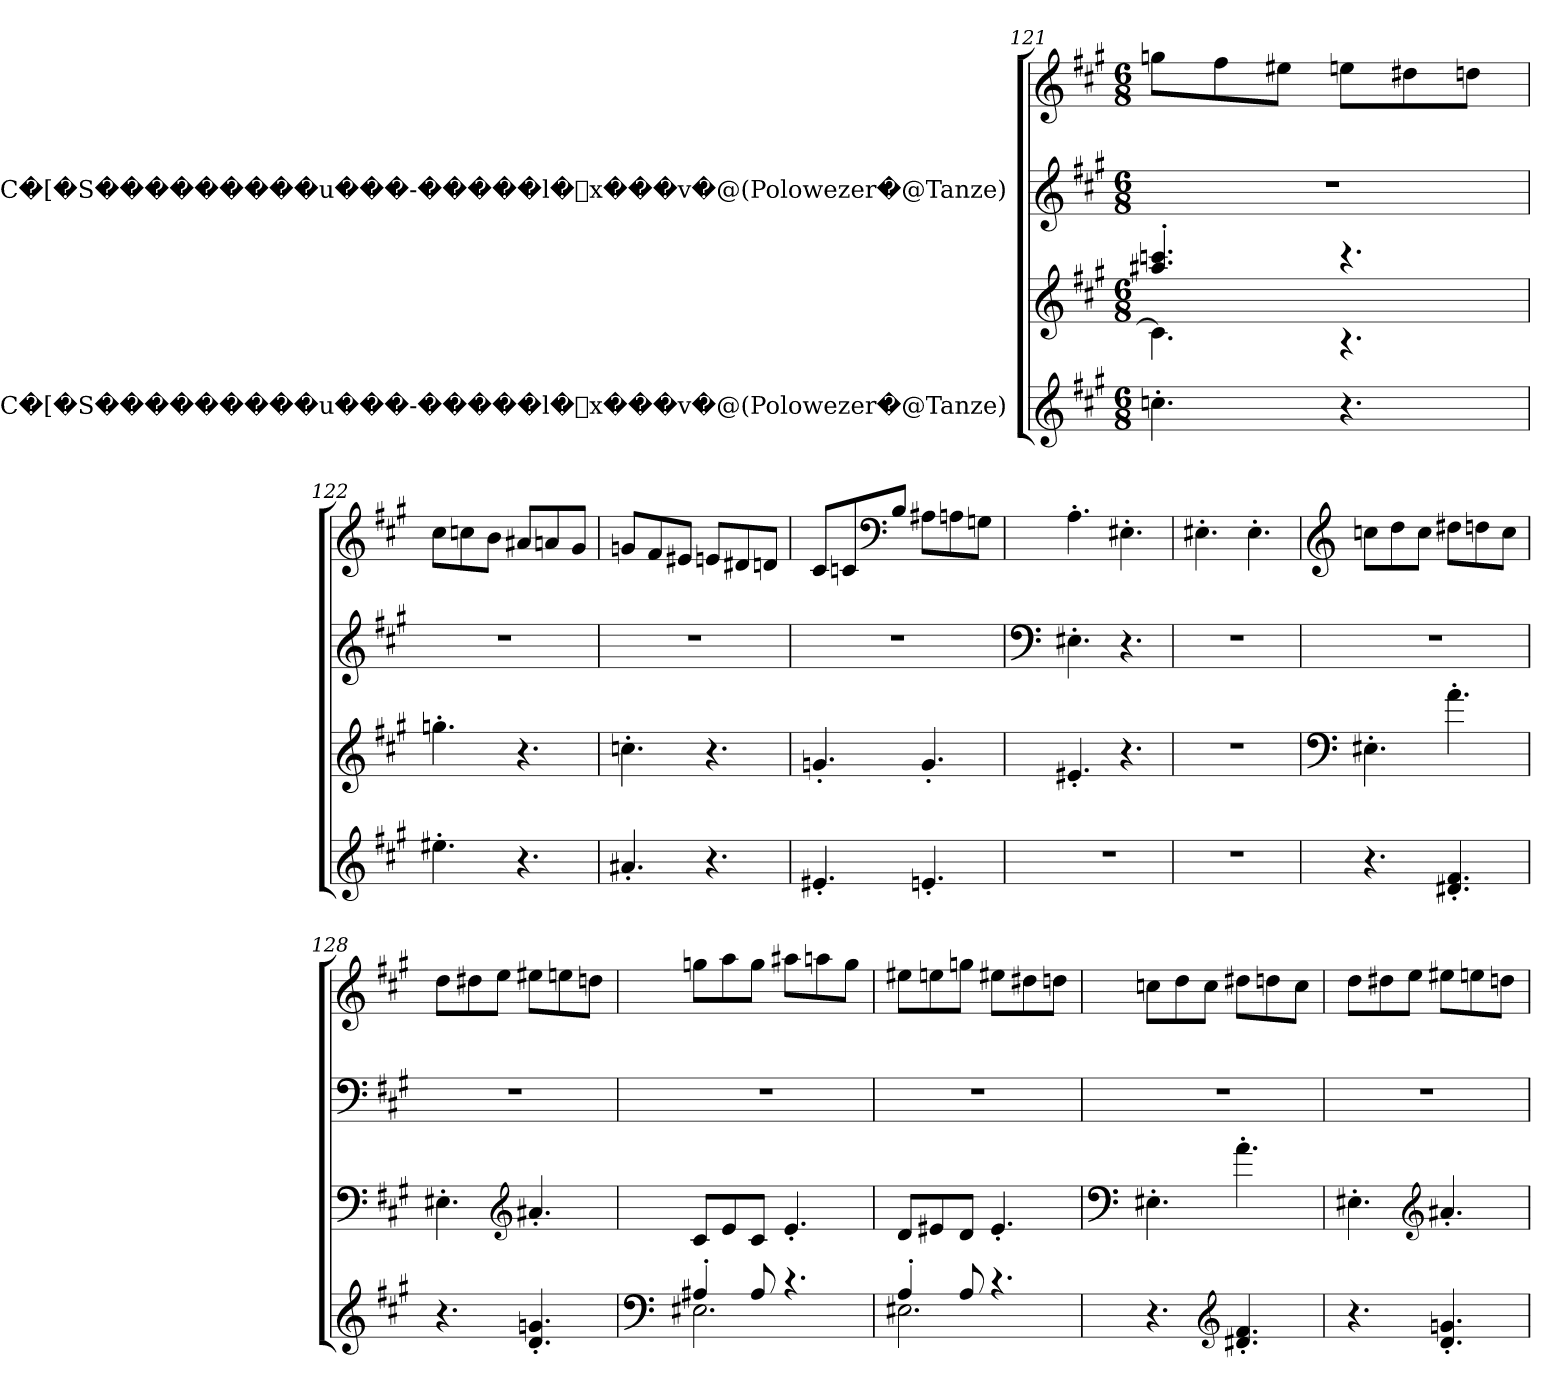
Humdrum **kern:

**kern	**kern	**kern	**kern
*part2	*part2	*part1	*part1
*staff4	*staff3	*staff2	*staff1
*I"钢琴, �C�[�S���������u���-�����l�ݗx���v�@(Polowezer�@Tanze)	*	*I"钢琴, �C�[�S���������u���-�����l�ݗx���v�@(Polowezer�@Tanze)	*
*clefG2	*clefG2	*clefG2	*clefG2
*k[f#c#g#]	*k[f#c#g#]	*k[f#c#g#]	*k[f#c#g#]
*M6/8	*M6/8	*M6/8	*M6/8
=121	=121	=121	=121
*	*^	*	*
4.ccn'\	4.aa#X/' 4.cccn/'	4.c\]	2.r	8ggn\L
.	.	.	.	8ff#\
.	.	.	.	8ee#X\J
4.r	4.r	4.r	.	8een\L
.	.	.	.	8dd#X\
.	.	.	.	8ddn\J
*	*v	*v	*	*
=122	=122	=122	=122
4.ee#X'\	4.ggn'\	2.r	8cc#\L
.	.	.	8ccn\
.	.	.	8b\J
4.r	4.r	.	8a#X/L
.	.	.	8an/
.	.	.	8g#/J
!!LO:LB:g=z
=123	=123	=123	=123
4.a#X'/	4.ccn'\	2.r	8gn/L
.	.	.	8f#/
.	.	.	8e#X/J
4.r	4.r	.	8en/L
.	.	.	8d#X/
.	.	.	8dn/J
=124	=124	=124	=124
4.e#X'/	4.gn'/	2.r	8c#/L
.	.	.	8cn/
*	*	*	*clefF4
.	.	.	8B/J
4.en'/	4.g'/	.	8A#X\L
.	.	.	8An\
.	.	.	8Gn\J
=125	=125	=125	=125
*	*	*clefF4	*
2.r	4.e#X'/	4.E#X'\	4.A'\
.	4.r	4.r	4.E#X'\
=126	=126	=126	=126
2.r	2.r	2.r	4.E#X'\
.	.	.	4.E#'\
!!LO:LB:g=z
=127	=127	=127	=127
*	*clefF4	*	*clefG2
4.r	4.E#X'\	2.r	8ccn\L
.	.	.	8dd\
.	.	.	8cc\J
4.d#X/' 4.f#/'	4.a'\	.	8dd#X\L
.	.	.	8ddn\
.	.	.	8cc\J
=128	=128	=128	=128
4.r	4.E#X'\	2.r	8dd\L
.	.	.	8dd#X\
.	.	.	8ee\J
*	*clefG2	*	*
4.d/' 4.gn/'	4.a#X'/	.	8ee#X\L
.	.	.	8een\
.	.	.	8ddn\J
=129	=129	=129	=129
*clefF4	*	*	*
*^	*	*	*
4A#X'/	2.E#X\	8c#/L	2.r	8ggn\L
.	.	8e/	.	8aa\
8A#/	.	8c#/J	.	8gg\J
4.r	.	4.e'/	.	8aa#X\L
.	.	.	.	8aan\
.	.	.	.	8gg\J
=130	=130	=130	=130	=130
4A'/	2.E#X\	8d/L	2.r	8ee#X\L
.	.	8e#X/	.	8een\
8A/	.	8d/J	.	8ggn\J
4.r	.	4.e#'/	.	8ee#X\L
.	.	.	.	8dd#X\
.	.	.	.	8ddn\J
*v	*v	*	*	*
!!LO:PB:g=z
=131	=131	=131	=131
*	*clefF4	*	*
4.r	4.E#X'\	2.r	8ccn\L
.	.	.	8dd\
.	.	.	8cc\J
*clefG2	*	*	*
4.d#X/' 4.f#/'	4.a'\	.	8dd#X\L
.	.	.	8ddn\
.	.	.	8cc\J
=132	=132	=132	=132
4.r	4.E#X'\	2.r	8dd\L
.	.	.	8dd#X\
.	.	.	8ee\J
*	*clefG2	*	*
4.d/' 4.gn/'	4.a#X'/	.	8ee#X\L
.	.	.	8een\
.	.	.	8ddn\J
=	=	=	=
*-	*-	*-	*-
